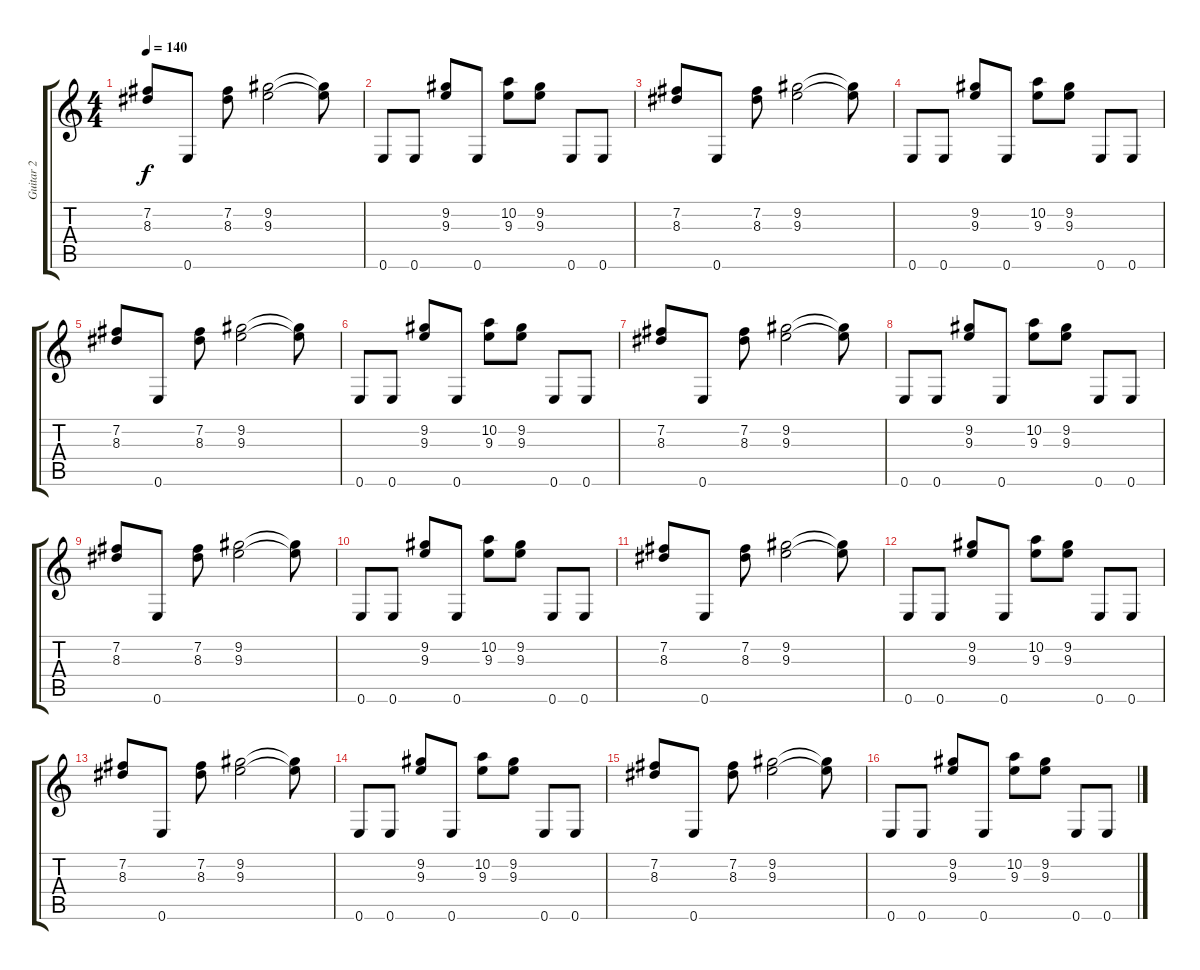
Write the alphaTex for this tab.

\track ("Guitar 2" "Guitar 2") {instrument overdrivenguitar}
\staff {score tabs}
\tuning (E4 B3 G3 D3 A2 E2) {hide}
\ts (4 4)
\tempo 140
\clef g2
\ks c
(7.2 8.3).8{dy f} 0.6.8 (7.2 8.3).8 (9.2 9.3).2 (9.2{t} 9.3{t}).8 |
0.6.8 0.6.8 (9.2 9.3).8 0.6.8 (10.2 9.3).8 (9.2 9.3).8 0.6.8 0.6.8 |
(7.2 8.3).8 0.6.8 (7.2 8.3).8 (9.2 9.3).2 (9.2{t} 9.3{t}).8 |
0.6.8 0.6.8 (9.2 9.3).8 0.6.8 (10.2 9.3).8 (9.2 9.3).8 0.6.8 0.6.8 |
(7.2 8.3).8 0.6.8 (7.2 8.3).8 (9.2 9.3).2 (9.2{t} 9.3{t}).8 |
0.6.8 0.6.8 (9.2 9.3).8 0.6.8 (10.2 9.3).8 (9.2 9.3).8 0.6.8 0.6.8 |
(7.2 8.3).8 0.6.8 (7.2 8.3).8 (9.2 9.3).2 (9.2{t} 9.3{t}).8 |
0.6.8 0.6.8 (9.2 9.3).8 0.6.8 (10.2 9.3).8 (9.2 9.3).8 0.6.8 0.6.8 |
(7.2 8.3).8 0.6.8 (7.2 8.3).8 (9.2 9.3).2 (9.2{t} 9.3{t}).8 |
0.6.8 0.6.8 (9.2 9.3).8 0.6.8 (10.2 9.3).8 (9.2 9.3).8 0.6.8 0.6.8 |
(7.2 8.3).8 0.6.8 (7.2 8.3).8 (9.2 9.3).2 (9.2{t} 9.3{t}).8 |
0.6.8 0.6.8 (9.2 9.3).8 0.6.8 (10.2 9.3).8 (9.2 9.3).8 0.6.8 0.6.8 |
(7.2 8.3).8 0.6.8 (7.2 8.3).8 (9.2 9.3).2 (9.2{t} 9.3{t}).8 |
0.6.8 0.6.8 (9.2 9.3).8 0.6.8 (10.2 9.3).8 (9.2 9.3).8 0.6.8 0.6.8 |
(7.2 8.3).8 0.6.8 (7.2 8.3).8 (9.2 9.3).2 (9.2{t} 9.3{t}).8 |
0.6.8 0.6.8 (9.2 9.3).8 0.6.8 (10.2 9.3).8 (9.2 9.3).8 0.6.8 0.6.8
